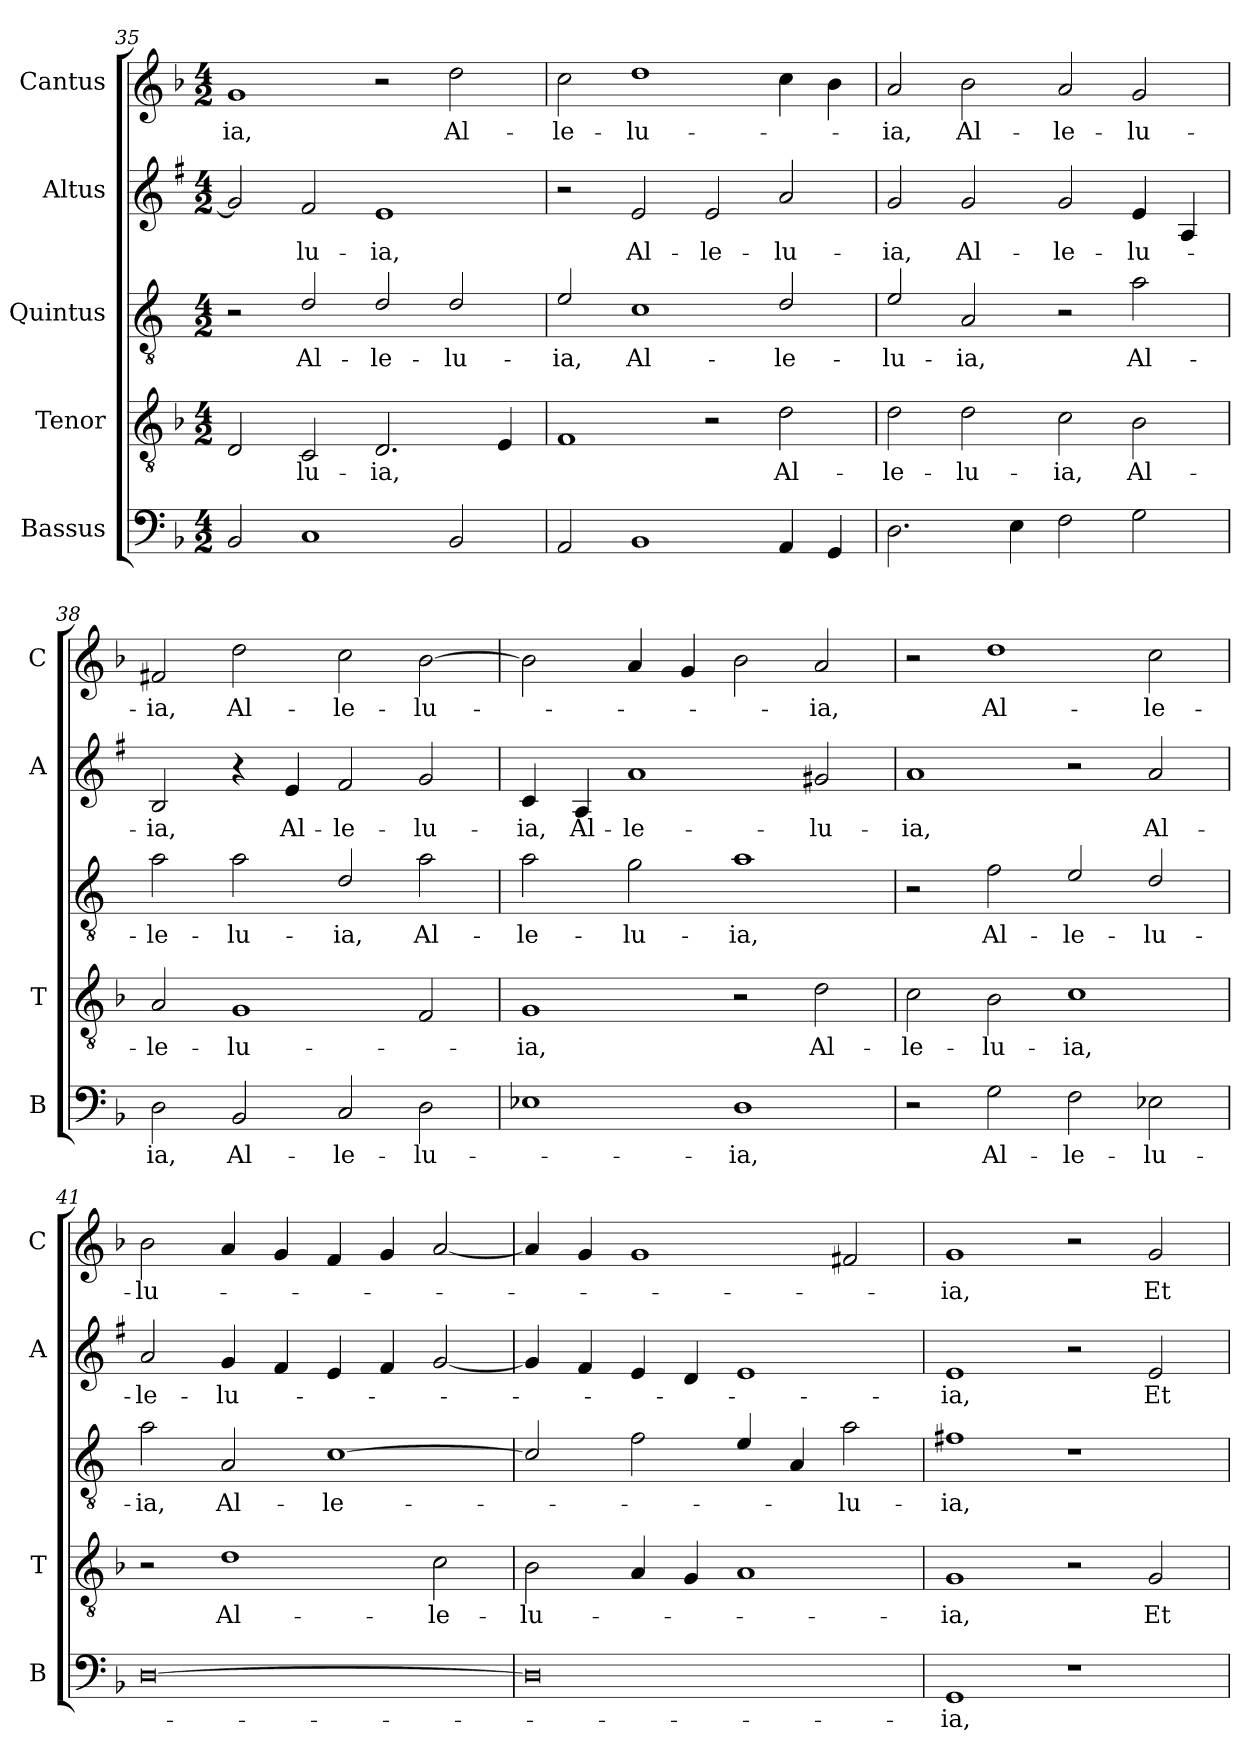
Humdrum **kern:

**kern	**text	**kern	**text	**kern	**text	**kern	**text	**kern	**text
*part5	*part5	*part4	*part4	*part3	*part3	*part2	*part2	*part1	*part1
*staff5	*staff5	*staff4	*staff4	*staff3	*staff3	*staff2	*staff2	*staff1	*staff1
*I"Bassus	*	*I"Tenor	*	*I"Quintus	*	*I"Altus	*	*I"Cantus	*
*I'B	*	*I'T	*	*	*	*I'A	*	*I'C	*
!!LO:PB:g=z
*clefF4	*	*clefGv2	*	*clefGv2	*	*clefG2	*	*clefG2	*
*	*	*	*	*ITrd4c7	*	*ITrd1c2	*	*	*
*k[b-]	*	*k[b-]	*	*k[b-]	*	*k[b-]	*	*k[b-]	*
*F:	*	*F:	*	*F:	*	*F:	*	*F:	*
*M4/2	*	*M4/2	*	*M4/2	*	*M4/2	*	*M4/2	*
=35	=35	=35	=35	=35	=35	=35	=35	=35	=35
!	!	!	!	!	!	!	!	!	!LO:LY:b
2BB-/	.	2D/	.	2r	.	2f/]	.	1g	-ia,
!	!	!	!LO:LY:b	!	!LO:LY:b	!	!LO:LY:b	!	!
1C	.	2C/	-lu-	2G/	Al-	2e/	-lu-	.	.
!	!	!	!LO:LY:b	!	!LO:LY:b	!	!LO:LY:b	!	!
.	.	2.D/	-ia,	2G/	-le-	1d	-ia,	2r	.
!	!	!	!	!	!LO:LY:b	!	!	!	!LO:LY:b
2BB-/	.	.	.	2G/	-lu-	.	.	2dd\	Al-
.	.	4E/	.	.	.	.	.	.	.
=36	=36	=36	=36	=36	=36	=36	=36	=36	=36
!	!	!	!	!	!LO:LY:b	!	!	!	!LO:LY:b
2AA/	.	1F	.	2A/	-ia,	2r	.	2cc\	-le-
!	!	!	!	!	!LO:LY:b	!	!LO:LY:b	!	!LO:LY:b
1BB-	.	.	.	1F	Al-	2d/	Al-	1dd	-lu-
!	!	!	!	!	!	!	!LO:LY:b	!	!
.	.	2r	.	.	.	2d/	-le-	.	.
!	!	!	!LO:LY:b	!	!LO:LY:b	!	!LO:LY:b	!	!
4AA/	.	2d\	Al-	2G/	-le-	2g/	-lu-	4cc\	.
4GG/	.	.	.	.	.	.	.	4b-\	.
=37	=37	=37	=37	=37	=37	=37	=37	=37	=37
!	!	!	!LO:LY:b	!	!LO:LY:b	!	!LO:LY:b	!	!LO:LY:b
2.D\	.	2d\	-le-	2A/	-lu-	2f/	-ia,	2a/	-ia,
!	!	!	!LO:LY:b	!	!LO:LY:b	!	!LO:LY:b	!	!LO:LY:b
.	.	2d\	-lu-	2D/	-ia,	2f/	Al-	2b-\	Al-
4E\	.	.	.	.	.	.	.	.	.
!	!	!	!LO:LY:b	!	!	!	!LO:LY:b	!	!LO:LY:b
2F\	.	2c\	-ia,	2r	.	2f/	-le-	2a/	-le-
!	!	!	!LO:LY:b	!	!LO:LY:b	!	!LO:LY:b	!	!LO:LY:b
2G\	.	2B-\	Al-	2d\	Al-	4d/	-lu-	2g/	-lu-
.	.	.	.	.	.	4G/	.	.	.
=38	=38	=38	=38	=38	=38	=38	=38	=38	=38
!	!LO:LY:b	!	!LO:LY:b	!	!LO:LY:b	!	!LO:LY:b	!	!LO:LY:b
2D\	-ia,	2A/	-le-	2d\	-le-	2A/	-ia,	2f#X/	-ia,
!	!LO:LY:b	!	!LO:LY:b	!	!LO:LY:b	!	!	!	!LO:LY:b
2BB-/	Al-	1G	-lu-	2d\	-lu-	4r	.	2dd\	Al-
!	!	!	!	!	!	!	!LO:LY:b	!	!
.	.	.	.	.	.	4d/	Al-	.	.
!	!LO:LY:b	!	!	!	!LO:LY:b	!	!LO:LY:b	!	!LO:LY:b
2C/	-le-	.	.	2G/	-ia,	2e/	-le-	2cc\	-le-
!	!LO:LY:b	!	!	!	!LO:LY:b	!	!LO:LY:b	!	!LO:LY:b
2D\	-lu-	2F/	.	2d\	Al-	2f/	-lu-	[2b-\	-lu-
=39	=39	=39	=39	=39	=39	=39	=39	=39	=39
!	!	!	!LO:LY:b	!	!LO:LY:b	!	!LO:LY:b	!	!
1E-X	.	1G	-ia,	2d\	-le-	4B-/	-ia,	2b-\]	.
!	!	!	!	!	!	!	!LO:LY:b	!	!
.	.	.	.	.	.	4G/	Al-	.	.
!	!	!	!	!	!LO:LY:b	!	!LO:LY:b	!	!
.	.	.	.	2c\	-lu-	1g	-le-	4a/	.
.	.	.	.	.	.	.	.	4g/	.
!	!LO:LY:b	!	!	!	!LO:LY:b	!	!	!	!
1D	-ia,	2r	.	1d	-ia,	.	.	2b-\	.
!	!	!	!LO:LY:b	!	!	!	!LO:LY:b	!	!LO:LY:b
.	.	2d\	Al-	.	.	2f#X/	-lu-	2a/	-ia,
=40	=40	=40	=40	=40	=40	=40	=40	=40	=40
!	!	!	!LO:LY:b	!	!	!	!LO:LY:b	!	!
2r	.	2c\	-le-	2r	.	1g	-ia,	2r	.
!	!LO:LY:b	!	!LO:LY:b	!	!LO:LY:b	!	!	!	!LO:LY:b
2G\	Al-	2B-\	-lu-	2B-\	Al-	.	.	1dd	Al-
!	!LO:LY:b	!	!LO:LY:b	!	!LO:LY:b	!	!	!	!
2F\	-le-	1c	-ia,	2A/	-le-	2r	.	.	.
!	!LO:LY:b	!	!	!	!LO:LY:b	!	!LO:LY:b	!	!LO:LY:b
2E-X\	-lu-	.	.	2G/	-lu-	2g/	Al-	2cc\	-le-
!!LO:LB:g=z
=41	=41	=41	=41	=41	=41	=41	=41	=41	=41
!	!	!	!	!	!LO:LY:b	!	!LO:LY:b	!	!LO:LY:b
[0D	.	2r	.	2d\	-ia,	2g/	-le-	2b-\	-lu-
!	!	!	!LO:LY:b	!	!LO:LY:b	!	!LO:LY:b	!	!
.	.	1d	Al-	2D/	Al-	4f/	-lu-	4a/	.
.	.	.	.	.	.	4e/	.	4g/	.
!	!	!	!	!	!LO:LY:b	!	!	!	!
.	.	.	.	[1F	-le-	4d/	.	4f/	.
.	.	.	.	.	.	4e/	.	4g/	.
!	!	!	!LO:LY:b	!	!	!	!	!	!
.	.	2c\	-le-	.	.	[2f/	.	[2a/	.
=42	=42	=42	=42	=42	=42	=42	=42	=42	=42
!	!	!	!LO:LY:b	!	!	!	!	!	!
0D]	.	2B-\	-lu-	2F/]	.	4f/]	.	4a/]	.
.	.	.	.	.	.	4e/	.	4g/	.
.	.	4A/	.	2B-\	.	4d/	.	1g	.
.	.	4G/	.	.	.	4c/	.	.	.
.	.	1A	.	4A/	.	1d	.	.	.
.	.	.	.	4D/	.	.	.	.	.
!	!	!	!	!	!LO:LY:b	!	!	!	!
.	.	.	.	2d\	-lu-	.	.	2f#X/	.
=43	=43	=43	=43	=43	=43	=43	=43	=43	=43
!	!LO:LY:b	!	!LO:LY:b	!	!LO:LY:b	!	!LO:LY:b	!	!LO:LY:b
1GG	-ia,	1G	-ia,	1Bn	-ia,	1d	-ia,	1g	-ia,
1r	.	2r	.	1r	.	2r	.	2r	.
!	!	!	!LO:LY:b	!	!	!	!LO:LY:b	!	!LO:LY:b
.	.	2G/	Et	.	.	2d/	Et	2g/	Et
=	=	=	=	=	=	=	=	=	=
*-	*-	*-	*-	*-	*-	*-	*-	*-	*-
